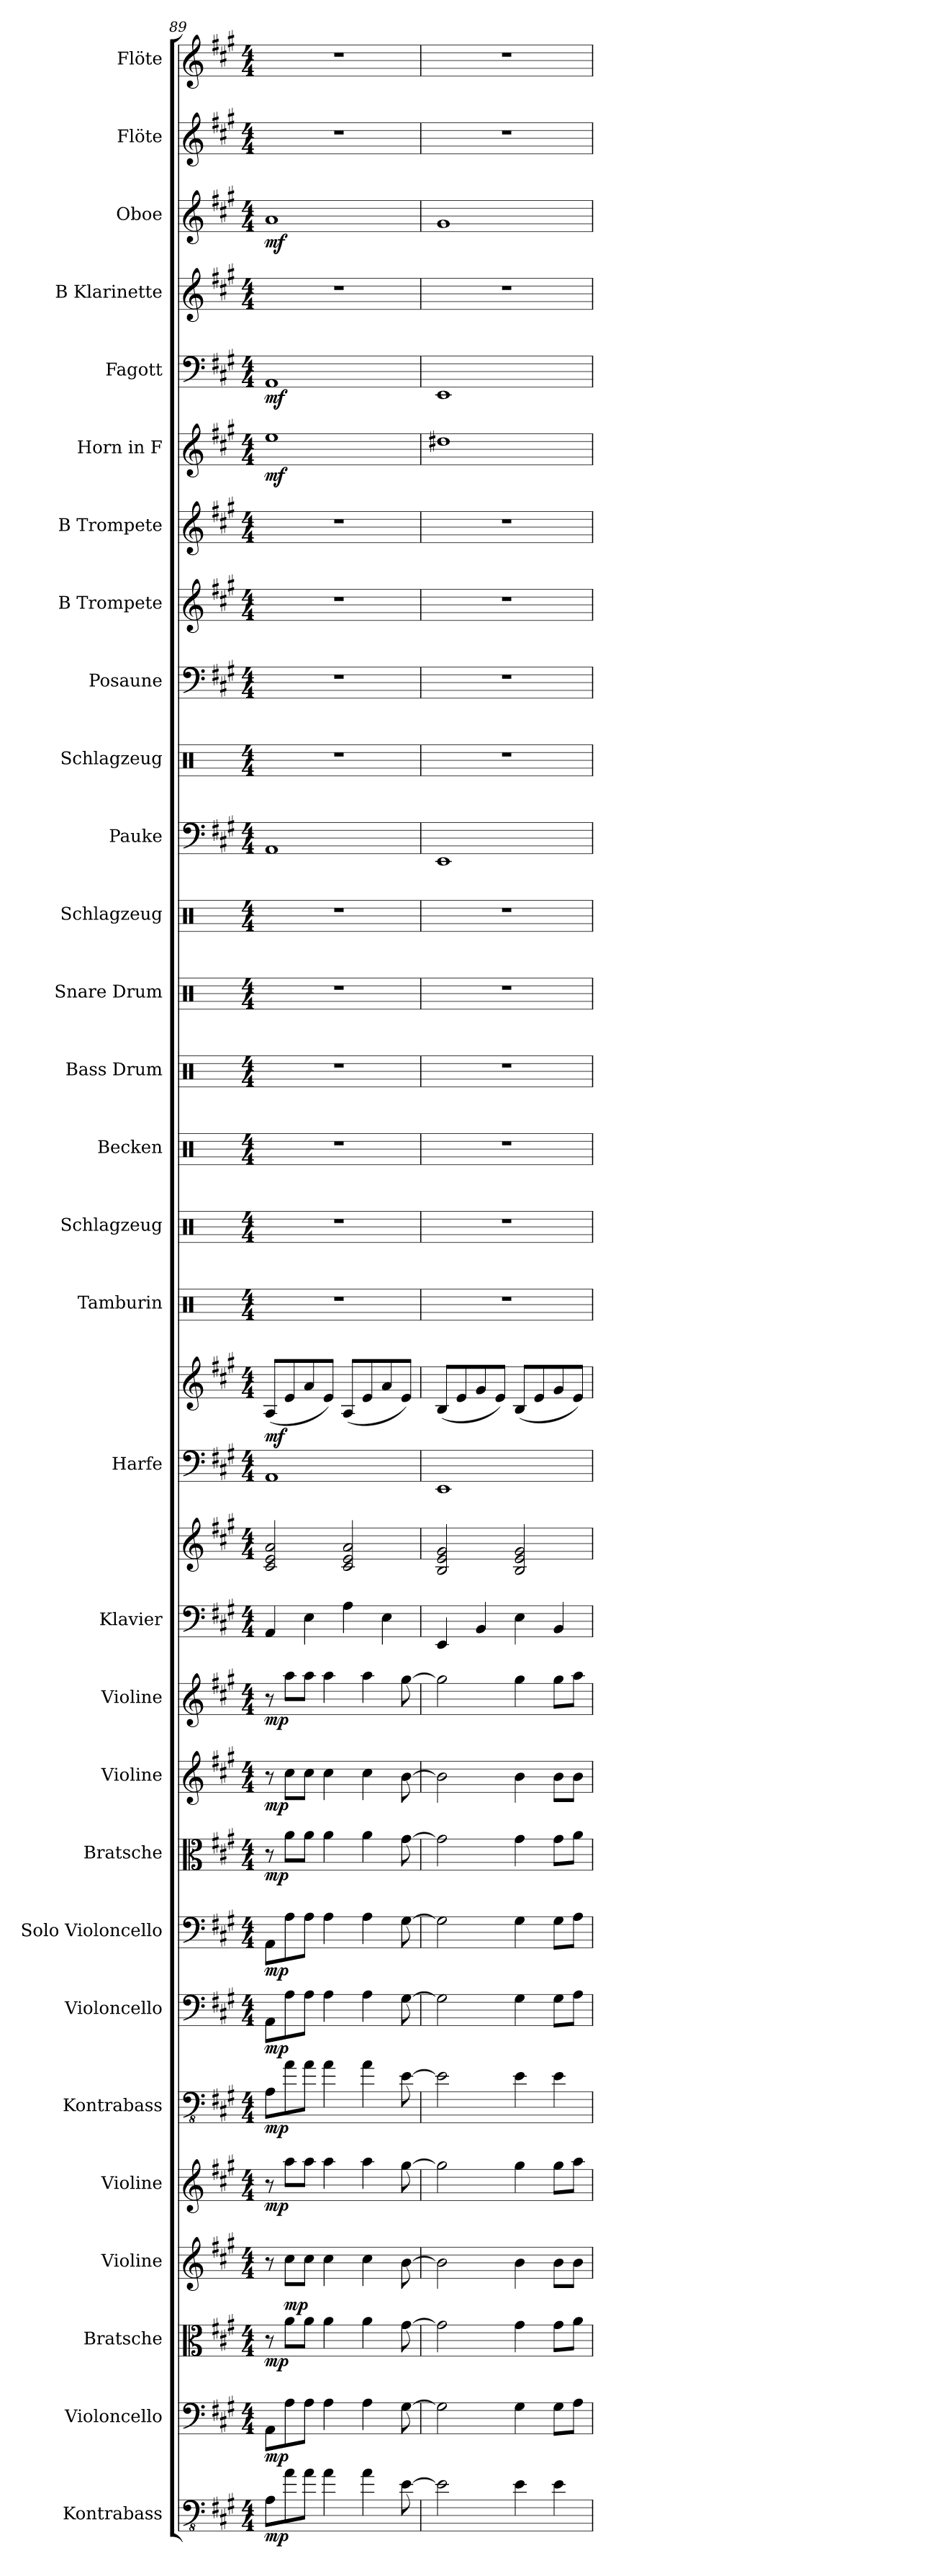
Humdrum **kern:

**kern	**dynam	**kern	**dynam	**kern	**dynam	**kern	**kern	**dynam	**kern	**dynam	**kern	**dynam	**kern	**dynam	**kern	**dynam	**kern	**dynam	**kern	**dynam	**kern	**kern	**dynam	**kern	**kern	**dynam	**kern	**kern	**kern	**kern	**kern	**kern	**kern	**kern	**kern	**kern	**kern	**kern	**dynam	**kern	**dynam	**kern	**kern	**dynam	**kern	**kern
*part30	*part30	*part29	*part29	*part28	*part28	*part27	*part26	*part26	*part25	*part25	*part24	*part24	*part23	*part23	*part22	*part22	*part21	*part21	*part20	*part20	*part19	*part19	*part19	*part18	*part18	*part18	*part17	*part16	*part15	*part14	*part13	*part12	*part11	*part10	*part9	*part8	*part7	*part6	*part6	*part5	*part5	*part4	*part3	*part3	*part2	*part1
*staff32	*staff32	*staff31	*staff31	*staff30	*staff30	*staff29	*staff28	*staff28	*staff27	*staff27	*staff26	*staff26	*staff25	*staff25	*staff24	*staff24	*staff23	*staff23	*staff22	*staff22	*staff21	*staff20	*staff20/21	*staff19	*staff18	*staff18/19	*staff17	*staff16	*staff15	*staff14	*staff13	*staff12	*staff11	*staff10	*staff9	*staff8	*staff7	*staff6	*staff6	*staff5	*staff5	*staff4	*staff3	*staff3	*staff2	*staff1
*I"Kontrabass	*	*I"Violoncello	*	*I"Bratsche	*	*I"Violine	*I"Violine	*	*I"Kontrabass	*	*I"Violoncello	*	*I"Solo Violoncello	*	*I"Bratsche	*	*I"Violine	*	*I"Violine	*	*I"Klavier	*	*	*I"Harfe	*	*	*I"Tamburin	*I"Schlagzeug	*I"Becken	*I"Bass Drum	*I"Snare Drum	*I"Schlagzeug	*I"Pauke	*I"Schlagzeug	*I"Posaune	*I"B Trompete	*I"B Trompete	*I"Horn in F	*	*I"Fagott	*	*I"B Klarinette	*I"Oboe	*	*I"Flöte	*I"Flöte
*I'Kb.	*	*I'Vc.	*	*I'Bra.	*	*I'Vl.	*I'Vl.	*	*I'Kb.	*	*I'Vc.	*	*I'Vc.	*	*I'Bra.	*	*I'Vl.	*	*I'Vl.	*	*I'Klav.	*	*	*I'Hrf.	*	*	*I'Tamb.	*I'Slzg.	*I'Bkn.	*I'B. Dr.	*I'Sn. Dr.	*I'Slzg.	*I'Pk.	*I'Slzg.	*I'Psn.	*I'B Tpt.	*I'B Tpt.	*	*	*I'Fgt.	*	*I'B Kl.	*I'Ob.	*	*I'Fl.	*I'Fl.
*clefFv4	*	*clefF4	*	*clefC3	*	*clefG2	*clefG2	*	*clefFv4	*	*clefF4	*	*clefF4	*	*clefC3	*	*clefG2	*	*clefG2	*	*clefF4	*clefG2	*	*clefF4	*clefG2	*	*clefX	*clefX	*clefX	*clefX	*clefX	*clefX	*clefF4	*clefX	*clefF4	*clefG2	*clefG2	*clefG2	*	*clefF4	*	*clefG2	*clefG2	*	*clefG2	*clefG2
*ITrd7c12	*	*	*	*	*	*	*	*	*ITrd7c12	*	*	*	*	*	*	*	*	*	*	*	*	*	*	*	*	*	*	*	*	*	*	*	*	*	*	*ITrd1c2	*ITrd1c2	*ITrd4c7	*	*	*	*ITrd1c2	*	*	*	*
*k[f#c#g#]	*	*k[f#c#g#]	*	*k[f#c#g#]	*	*k[f#c#g#]	*k[f#c#g#]	*	*k[f#c#g#]	*	*k[f#c#g#]	*	*k[f#c#g#]	*	*k[f#c#g#]	*	*k[f#c#g#]	*	*k[f#c#g#]	*	*k[f#c#g#]	*k[f#c#g#]	*	*k[f#c#g#]	*k[f#c#g#]	*	*k[]	*k[]	*k[]	*k[]	*k[]	*k[]	*k[f#c#g#]	*k[]	*k[f#c#g#]	*k[f#]	*k[f#]	*k[f#c#]	*	*k[f#c#g#]	*	*k[f#]	*k[f#c#g#]	*	*k[f#c#g#]	*k[f#c#g#]
*M4/4	*	*M4/4	*	*M4/4	*	*M4/4	*M4/4	*	*M4/4	*	*M4/4	*	*M4/4	*	*M4/4	*	*M4/4	*	*M4/4	*	*M4/4	*M4/4	*	*M4/4	*M4/4	*	*M4/4	*M4/4	*M4/4	*M4/4	*M4/4	*M4/4	*M4/4	*M4/4	*M4/4	*M4/4	*M4/4	*M4/4	*	*M4/4	*	*M4/4	*M4/4	*	*M4/4	*M4/4
=89	=89	=89	=89	=89	=89	=89	=89	=89	=89	=89	=89	=89	=89	=89	=89	=89	=89	=89	=89	=89	=89	=89	=89	=89	=89	=89	=89	=89	=89	=89	=89	=89	=89	=89	=89	=89	=89	=89	=89	=89	=89	=89	=89	=89	=89	=89
!	!LO:DY:b	!	!LO:DY:b	!	!LO:DY:b	!	!	!LO:DY:b	!	!LO:DY:b	!	!LO:DY:b	!	!LO:DY:b	!	!LO:DY:b	!	!LO:DY:b	!	!LO:DY:b	!	!	!LO:DY:b=2	!	!	!	!	!	!	!	!	!	!	!	!	!	!	!	!	!	!	!	!	!	!	!
!	!	!	!	!	!	!	!	!	!	!	!	!	!	!	!	!	!	!	!	!	!	!	!LO:DY:n=1:b	!	!	!	!	!	!	!	!	!	!	!	!	!	!	!	!	!	!	!	!	!	!	!
!	!	!	!	!	!	!	!	!	!	!	!	!	!	!	!	!	!	!	!	!	!	!	!LO:DY:n=2:b	!	!	!	!	!	!	!	!	!	!	!	!	!	!	!	!	!	!	!	!	!	!	!
!	!	!	!	!	!	!	!	!	!	!	!	!	!	!	!	!	!	!	!	!	!	!	!LO:DY:n=3:b	!	!	!LO:DY:b	!	!	!	!	!	!	!	!	!	!	!	!	!LO:DY:b	!	!LO:DY:b	!	!	!LO:DY:b	!	!
8AAA\L	mp	8AA\L	mp	8r	mp	8r	8r	mp	8AAA\L	mp	8AA\L	mp	8AA\L	mp	8r	mp	8r	mp	8r	mp	4AA/	2c#/ 2e/ 2a/	mp mp mp mp	1AA	(8A/L	mf	1r	1r	1r	1r	1r	1r	1AA	1r	1r	1r	1r	1a	mf	1AA	mf	1r	1a	mf	1r	1r
!	!	!	!	!	!LO:DY:a	!	!	!	!	!	!	!	!	!	!	!	!	!	!	!	!	!	!	!	!	!	!	!	!	!	!	!	!	!	!	!	!	!	!	!	!	!	!	!	!	!
8AA\	.	8A\	.	8a\L	mp	8cc#\L	8aa\L	.	8AA\	.	8A\	.	8A\	.	8a\L	.	8cc#\L	.	8aa\L	.	.	.	.	.	8e/	.	.	.	.	.	.	.	.	.	.	.	.	.	.	.	.	.	.	.	.	.
8AA\J	.	8A\J	.	8a\J	.	8cc#\J	8aa\J	.	8AA\J	.	8A\J	.	8A\J	.	8a\J	.	8cc#\J	.	8aa\J	.	4E\	.	.	.	8a/	.	.	.	.	.	.	.	.	.	.	.	.	.	.	.	.	.	.	.	.	.
4AA\	.	4A\	.	4a\	.	4cc#\	4aa\	.	4AA\	.	4A\	.	4A\	.	4a\	.	4cc#\	.	4aa\	.	.	.	.	.	8e/J)	.	.	.	.	.	.	.	.	.	.	.	.	.	.	.	.	.	.	.	.	.
.	.	.	.	.	.	.	.	.	.	.	.	.	.	.	.	.	.	.	.	.	4A\	2c#/ 2e/ 2a/	.	.	(8A/L	.	.	.	.	.	.	.	.	.	.	.	.	.	.	.	.	.	.	.	.	.
4AA\	.	4A\	.	4a\	.	4cc#\	4aa\	.	4AA\	.	4A\	.	4A\	.	4a\	.	4cc#\	.	4aa\	.	.	.	.	.	8e/	.	.	.	.	.	.	.	.	.	.	.	.	.	.	.	.	.	.	.	.	.
.	.	.	.	.	.	.	.	.	.	.	.	.	.	.	.	.	.	.	.	.	4E\	.	.	.	8a/	.	.	.	.	.	.	.	.	.	.	.	.	.	.	.	.	.	.	.	.	.
[8EE\	.	[8G#\	.	[8g#\	.	[8b\	[8gg#\	.	[8EE\	.	[8G#\	.	[8G#\	.	[8g#\	.	[8b\	.	[8gg#\	.	.	.	.	.	8e/J)	.	.	.	.	.	.	.	.	.	.	.	.	.	.	.	.	.	.	.	.	.
=90	=90	=90	=90	=90	=90	=90	=90	=90	=90	=90	=90	=90	=90	=90	=90	=90	=90	=90	=90	=90	=90	=90	=90	=90	=90	=90	=90	=90	=90	=90	=90	=90	=90	=90	=90	=90	=90	=90	=90	=90	=90	=90	=90	=90	=90	=90
2EE\]	.	2G#\]	.	2g#\]	.	2b\]	2gg#\]	.	2EE\]	.	2G#\]	.	2G#\]	.	2g#\]	.	2b\]	.	2gg#\]	.	4EE/	2B/ 2e/ 2g#/	.	1EE	(8B/L	.	1r	1r	1r	1r	1r	1r	1EE	1r	1r	1r	1r	1g#X	.	1EE	.	1r	1g#	.	1r	1r
.	.	.	.	.	.	.	.	.	.	.	.	.	.	.	.	.	.	.	.	.	.	.	.	.	8e/	.	.	.	.	.	.	.	.	.	.	.	.	.	.	.	.	.	.	.	.	.
.	.	.	.	.	.	.	.	.	.	.	.	.	.	.	.	.	.	.	.	.	4BB/	.	.	.	8g#/	.	.	.	.	.	.	.	.	.	.	.	.	.	.	.	.	.	.	.	.	.
.	.	.	.	.	.	.	.	.	.	.	.	.	.	.	.	.	.	.	.	.	.	.	.	.	8e/J)	.	.	.	.	.	.	.	.	.	.	.	.	.	.	.	.	.	.	.	.	.
4EE\	.	4G#\	.	4g#\	.	4b\	4gg#\	.	4EE\	.	4G#\	.	4G#\	.	4g#\	.	4b\	.	4gg#\	.	4E\	2B/ 2e/ 2g#/	.	.	(8B/L	.	.	.	.	.	.	.	.	.	.	.	.	.	.	.	.	.	.	.	.	.
.	.	.	.	.	.	.	.	.	.	.	.	.	.	.	.	.	.	.	.	.	.	.	.	.	8e/	.	.	.	.	.	.	.	.	.	.	.	.	.	.	.	.	.	.	.	.	.
4EE\	.	8G#\L	.	8g#\L	.	8b\L	8gg#\L	.	4EE\	.	8G#\L	.	8G#\L	.	8g#\L	.	8b\L	.	8gg#\L	.	4BB/	.	.	.	8g#/	.	.	.	.	.	.	.	.	.	.	.	.	.	.	.	.	.	.	.	.	.
.	.	8A\J	.	8a\J	.	8b\J	8aa\J	.	.	.	8A\J	.	8A\J	.	8a\J	.	8b\J	.	8aa\J	.	.	.	.	.	8e/J)	.	.	.	.	.	.	.	.	.	.	.	.	.	.	.	.	.	.	.	.	.
=	=	=	=	=	=	=	=	=	=	=	=	=	=	=	=	=	=	=	=	=	=	=	=	=	=	=	=	=	=	=	=	=	=	=	=	=	=	=	=	=	=	=	=	=	=	=
*-	*-	*-	*-	*-	*-	*-	*-	*-	*-	*-	*-	*-	*-	*-	*-	*-	*-	*-	*-	*-	*-	*-	*-	*-	*-	*-	*-	*-	*-	*-	*-	*-	*-	*-	*-	*-	*-	*-	*-	*-	*-	*-	*-	*-	*-	*-
